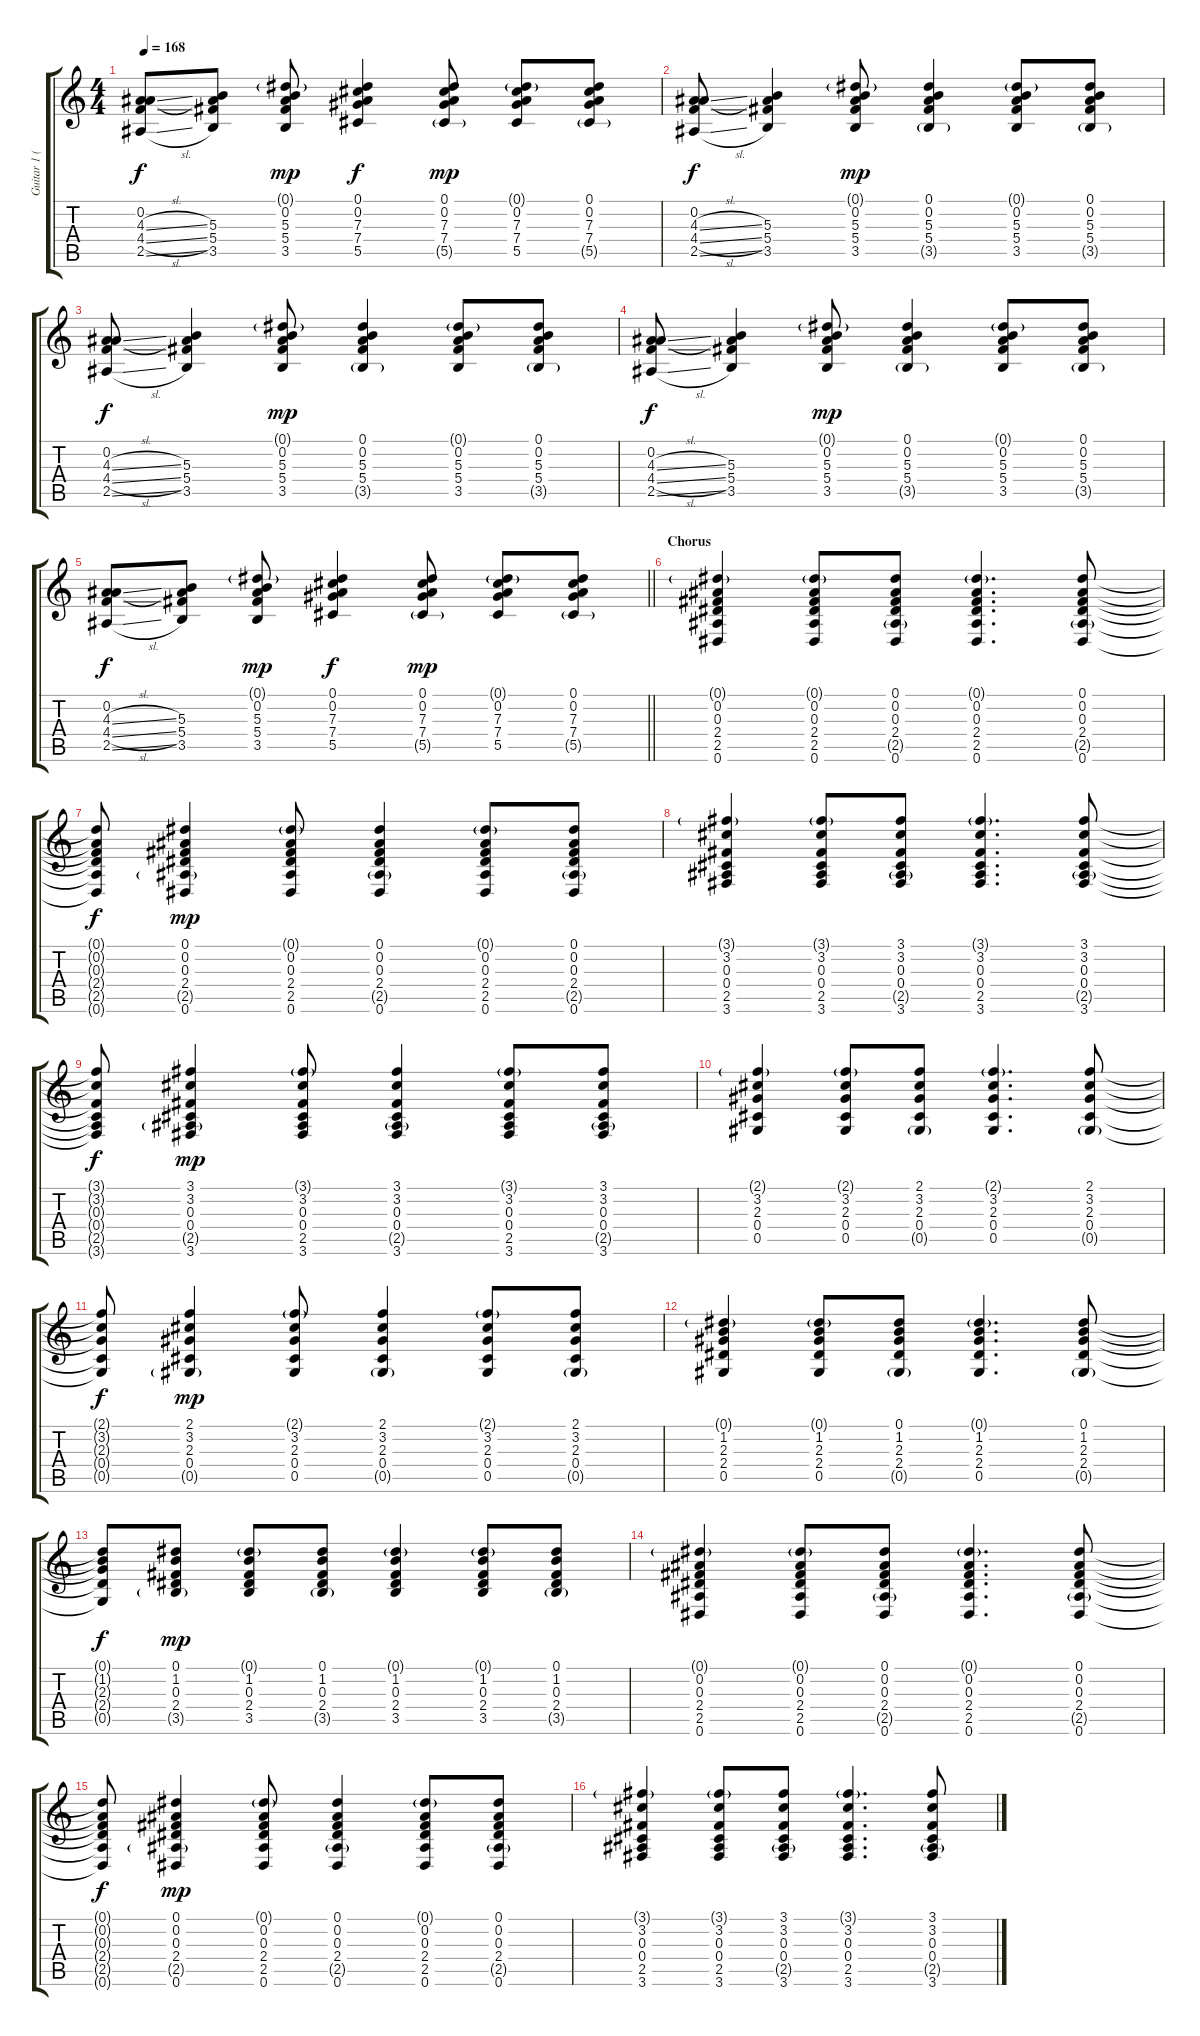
\track ("Guitar 1 (Acoustic)" "Guitar 1 (") {instrument acousticguitarsteel}
\staff {score tabs}
\tuning (Eb4 Bb3 Gb3 Db3 Ab2 Eb2) {hide}
\ts (4 4)
\tempo 168
\clef g2
\ks c
(0.2 4.3{sl} 4.4{sl} 2.5{sl}).8{dy f} (0.2{t} 5.3 5.4 3.5).8 (0.1{g} 0.2 5.3 5.4 3.5).8{dy mp} (0.1 0.2 7.3 7.4 5.5).4{dy f} (0.1 0.2 7.3 7.4 5.5{g}).8{dy mp} (0.1{g} 0.2 7.3 7.4 5.5).8 (0.1 0.2 7.3 7.4 5.5{g}).8 |
(0.2 4.3{sl} 4.4{sl} 2.5{sl}).8{dy f} (0.2{t} 5.3 5.4 3.5).4 (0.1{g} 0.2 5.3 5.4 3.5).8{dy mp} (0.1 0.2 5.3 5.4 3.5{g}).4 (0.1{g} 0.2 5.3 5.4 3.5).8 (0.1 0.2 5.3 5.4 3.5{g}).8 |
(0.2 4.3{sl} 4.4{sl} 2.5{sl}).8{dy f} (0.2{t} 5.3 5.4 3.5).4 (0.1{g} 0.2 5.3 5.4 3.5).8{dy mp} (0.1 0.2 5.3 5.4 3.5{g}).4 (0.1{g} 0.2 5.3 5.4 3.5).8 (0.1 0.2 5.3 5.4 3.5{g}).8 |
(0.2 4.3{sl} 4.4{sl} 2.5{sl}).8{dy f} (0.2{t} 5.3 5.4 3.5).4 (0.1{g} 0.2 5.3 5.4 3.5).8{dy mp} (0.1 0.2 5.3 5.4 3.5{g}).4 (0.1{g} 0.2 5.3 5.4 3.5).8 (0.1 0.2 5.3 5.4 3.5{g}).8 |
\barLineRight lightlight
(0.2 4.3{sl} 4.4{sl} 2.5{sl}).8{dy f} (0.2{t} 5.3 5.4 3.5).8 (0.1{g} 0.2 5.3 5.4 3.5).8{dy mp} (0.1 0.2 7.3 7.4 5.5).4{dy f} (0.1 0.2 7.3 7.4 5.5{g}).8{dy mp} (0.1{g} 0.2 7.3 7.4 5.5).8 (0.1 0.2 7.3 7.4 5.5{g}).8 |
\section ("" "Chorus")
(0.1{g} 0.2 0.3 2.4 2.5 0.6).4 (0.1{g} 0.2 0.3 2.4 2.5 0.6).8 (0.1 0.2 0.3 2.4 2.5{g} 0.6).8 (0.1{g} 0.2 0.3 2.4 2.5 0.6).4{d} (0.1 0.2 0.3 2.4 2.5{g} 0.6).8 |
(0.1{t} 0.2{t} 0.3{t} 2.4{t} 2.5{t} 0.6{t}).8{dy f} (0.1 0.2 0.3 2.4 2.5{g} 0.6).4{dy mp} (0.1{g} 0.2 0.3 2.4 2.5 0.6).8 (0.1 0.2 0.3 2.4 2.5{g} 0.6).4 (0.1{g} 0.2 0.3 2.4 2.5 0.6).8 (0.1 0.2 0.3 2.4 2.5{g} 0.6).8 |
(3.1{g} 3.2 0.3 0.4 2.5 3.6).4 (3.1{g} 3.2 0.3 0.4 2.5 3.6).8 (3.1 3.2 0.3 0.4 2.5{g} 3.6).8 (3.1{g} 3.2 0.3 0.4 2.5 3.6).4{d} (3.1 3.2 0.3 0.4 2.5{g} 3.6).8 |
(3.1{t} 3.2{t} 0.3{t} 0.4{t} 2.5{t} 3.6{t}).8{dy f} (3.1 3.2 0.3 0.4 2.5{g} 3.6).4{dy mp} (3.1{g} 3.2 0.3 0.4 2.5 3.6).8 (3.1 3.2 0.3 0.4 2.5{g} 3.6).4 (3.1{g} 3.2 0.3 0.4 2.5 3.6).8 (3.1 3.2 0.3 0.4 2.5{g} 3.6).8 |
(2.1{g} 3.2 2.3 0.4 0.5).4 (2.1{g} 3.2 2.3 0.4 0.5).8 (2.1 3.2 2.3 0.4 0.5{g}).8 (2.1{g} 3.2 2.3 0.4 0.5).4{d} (2.1 3.2 2.3 0.4 0.5{g}).8 |
(2.1{t} 3.2{t} 2.3{t} 0.4{t} 0.5{t}).8{dy f} (2.1 3.2 2.3 0.4 0.5{g}).4{dy mp} (2.1{g} 3.2 2.3 0.4 0.5).8 (2.1 3.2 2.3 0.4 0.5{g}).4 (2.1{g} 3.2 2.3 0.4 0.5).8 (2.1 3.2 2.3 0.4 0.5{g}).8 |
(0.1{g} 1.2 2.3 2.4 0.5).4 (0.1{g} 1.2 2.3 2.4 0.5).8 (0.1 1.2 2.3 2.4 0.5{g}).8 (0.1{g} 1.2 2.3 2.4 0.5).4{d} (0.1 1.2 2.3 2.4 0.5{g}).8 |
(0.1{t} 1.2{t} 2.3{t} 2.4{t} 0.5{t}).8{dy f} (0.1 1.2 0.3 2.4 3.5{g}).8{dy mp} (0.1{g} 1.2 0.3 2.4 3.5).8 (0.1 1.2 0.3 2.4 3.5{g}).8 (0.1{g} 1.2 0.3 2.4 3.5).4 (0.1{g} 1.2 0.3 2.4 3.5).8 (0.1 1.2 0.3 2.4 3.5{g}).8 |
(0.1{g} 0.2 0.3 2.4 2.5 0.6).4 (0.1{g} 0.2 0.3 2.4 2.5 0.6).8 (0.1 0.2 0.3 2.4 2.5{g} 0.6).8 (0.1{g} 0.2 0.3 2.4 2.5 0.6).4{d} (0.1 0.2 0.3 2.4 2.5{g} 0.6).8 |
(0.1{t} 0.2{t} 0.3{t} 2.4{t} 2.5{t} 0.6{t}).8{dy f} (0.1 0.2 0.3 2.4 2.5{g} 0.6).4{dy mp} (0.1{g} 0.2 0.3 2.4 2.5 0.6).8 (0.1 0.2 0.3 2.4 2.5{g} 0.6).4 (0.1{g} 0.2 0.3 2.4 2.5 0.6).8 (0.1 0.2 0.3 2.4 2.5{g} 0.6).8 |
(3.1{g} 3.2 0.3 0.4 2.5 3.6).4 (3.1{g} 3.2 0.3 0.4 2.5 3.6).8 (3.1 3.2 0.3 0.4 2.5{g} 3.6).8 (3.1{g} 3.2 0.3 0.4 2.5 3.6).4{d} (3.1 3.2 0.3 0.4 2.5{g} 3.6).8
